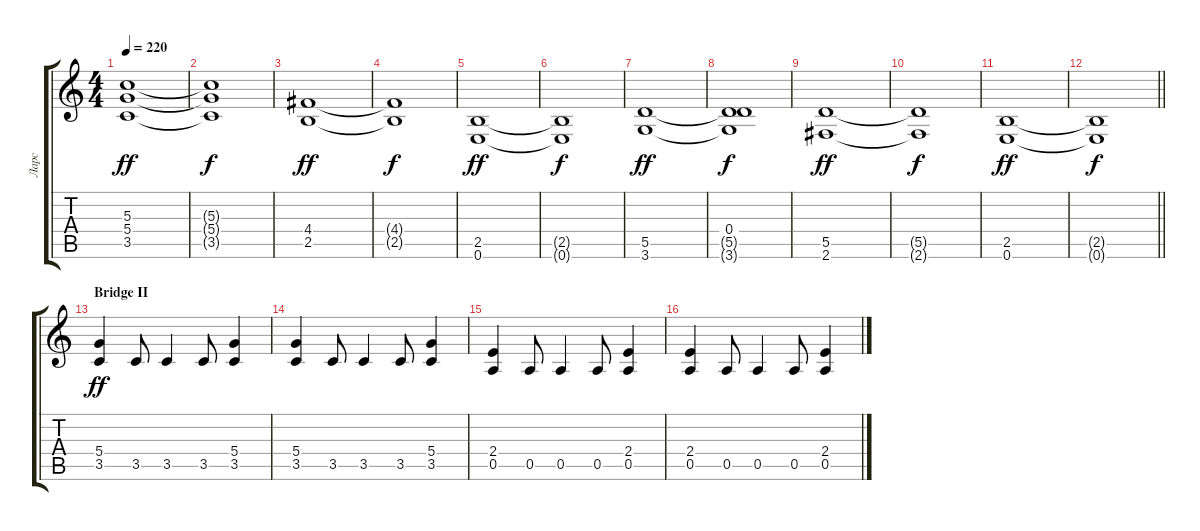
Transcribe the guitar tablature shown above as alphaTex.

\track ("Ларс" "Ларс") {instrument distortionguitar}
\staff {score tabs}
\tuning (E4 B3 G3 D3 A2 E2) {hide}
\ts (4 4)
\tempo 220
\clef g2
\ks c
(5.3 5.4 3.5).1{dy ff} |
(5.3{t} 5.4{t} 3.5{t}).1{dy f} |
(4.4 2.5).1{dy ff} |
(4.4{t} 2.5{t}).1{dy f} |
(2.5 0.6).1{dy ff} |
(2.5{t} 0.6{t}).1{dy f} |
(5.5 3.6).1{dy ff} |
(0.4 5.5{t} 3.6{t}).1{dy f} |
(5.5 2.6).1{dy ff} |
(5.5{t} 2.6{t}).1{dy f} |
(2.5 0.6).1{dy ff} |
\barLineRight lightlight
(2.5{t} 0.6{t}).1{dy f} |
\section ("" "Bridge II")
(5.4 3.5).4{dy ff} 3.5.8 3.5.4 3.5.8 (5.4 3.5).4 |
(5.4 3.5).4 3.5.8 3.5.4 3.5.8 (5.4 3.5).4 |
(2.4 0.5).4 0.5.8 0.5.4 0.5.8 (2.4 0.5).4 |
(2.4 0.5).4 0.5.8 0.5.4 0.5.8 (2.4 0.5).4
